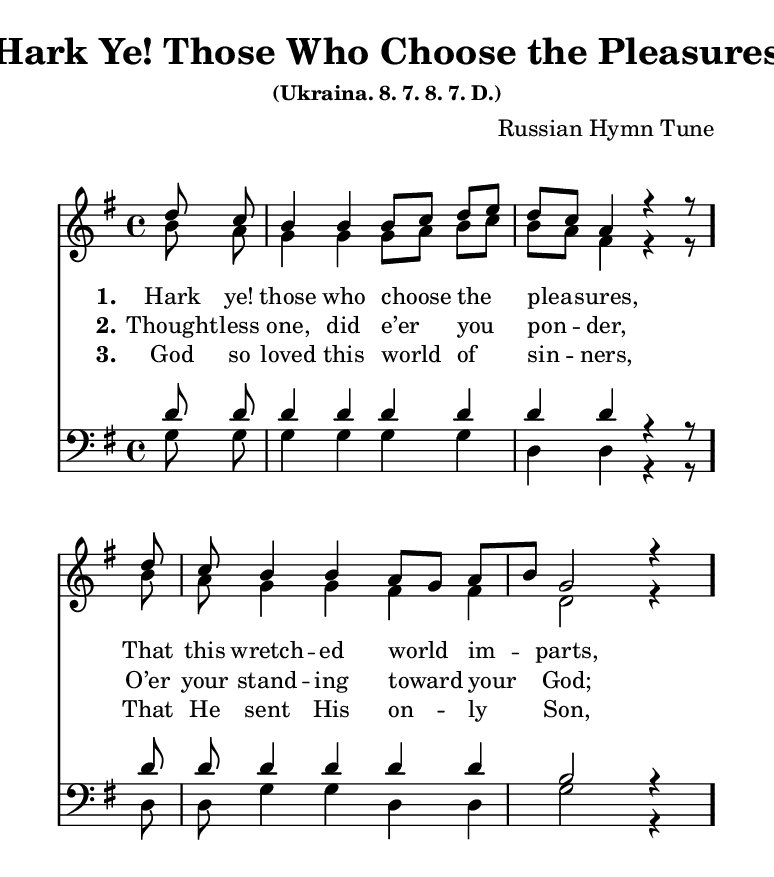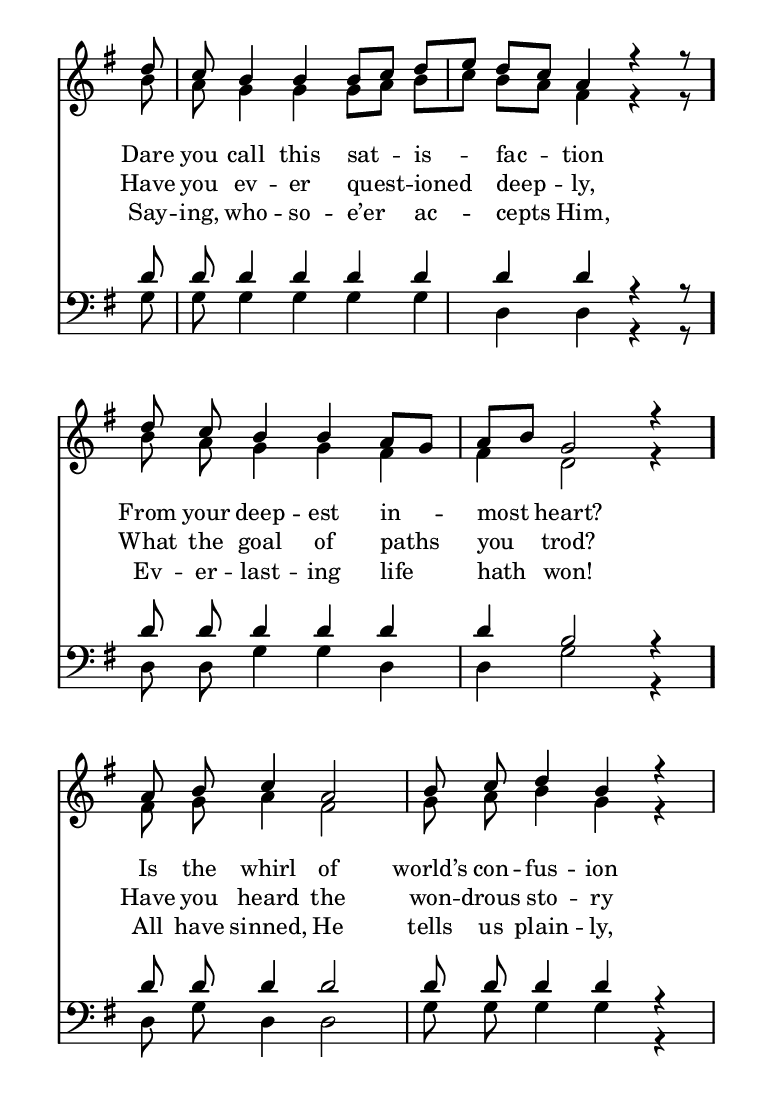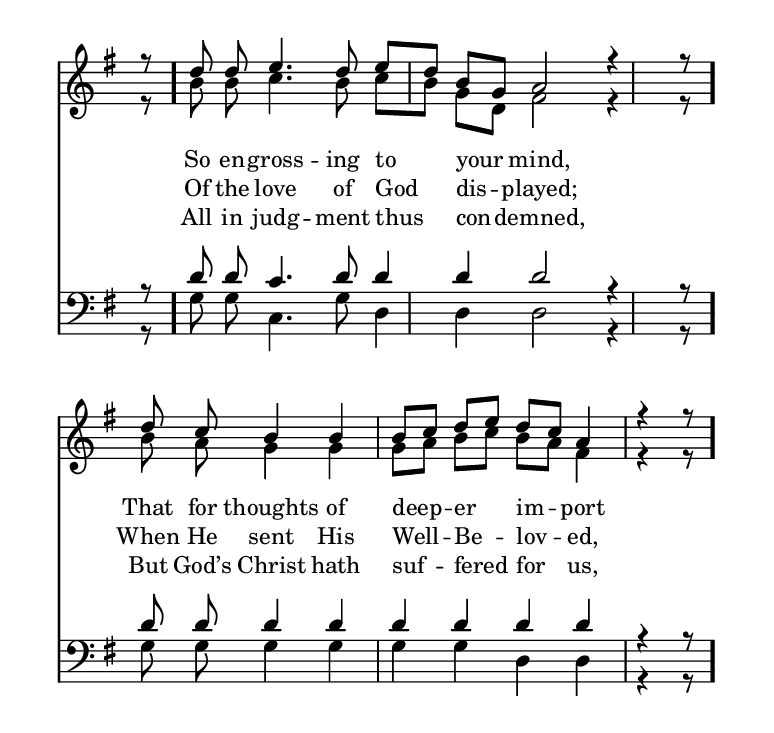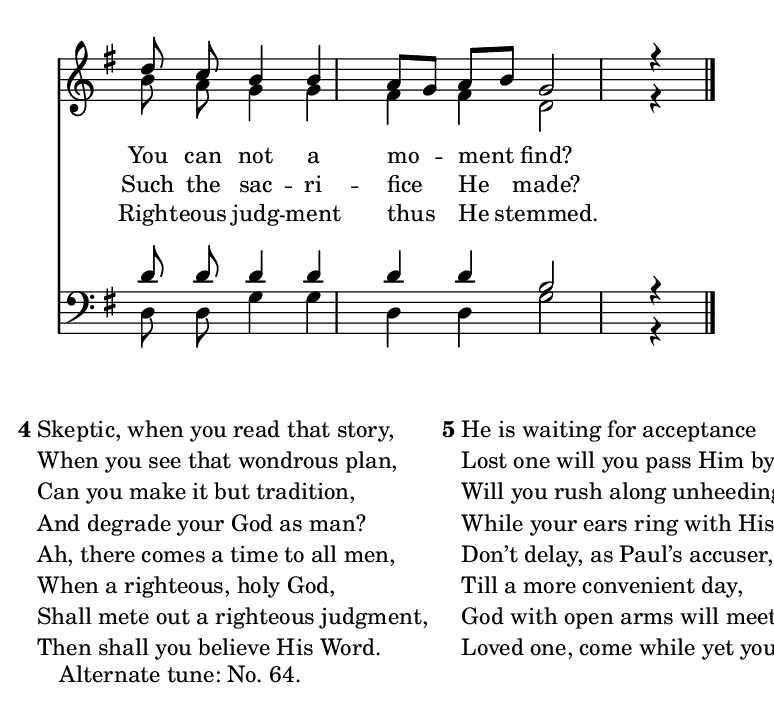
\include "common/global.ily"
\paper {
  \include "common/paper.ily"
  ragged-bottom = ##t
  ragged-last-bottom = ##t
  %systems-per-page = ##f
  %page-count = ##f
}

\header{
  title = "Hark Ye! Those Who Choose the Pleasures"
  subsubtitle = "(Ukraina. 8. 7. 8. 7. D.)"
  %meter = "8.7.8.7.D."
  %poet = ""
  composer = "Russian Hymn Tune"
  %copyright = ""
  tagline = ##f
}

% for fermata in MIDI
ta = { \tempo 4=80 }
tb = { \tempo 4=40 }

patternAA = { c8 c8 | c4 c4 c8[ c8] c8[ c8] | c8[ c8] c4 r4 }
patternAB = { c8 c8 | c4 c4 c4      c4      | c4      c4 r4 }

patternBA = { c8 c8 | c4 c4 c8[ c8] c8[ c8] | c2 c4 }
patternBB = { c8 c8 | c4 c4 c4      c4      | c2 c4 }

patternCA = { c8 c8 | c4 c2 c8 c8 | c4 c4 r4 }

patternDA = { c8 c8 | c4. c8 c8[ c8] c8[ c8] | c2 r4 }
patternDB = { c8 c8 | c4. c8 c4      c4      | c2 r4 }

global = {
  \include "common/overrides.ily"
  \override Staff.TimeSignature.style = #'()
  \time 4/4
  \override Score.MetronomeMark.transparent = ##t % hide all fermata changes too
  \ta
  \key g \major
  \partial 4
  \autoBeamOff
}

notesSoprano = {
\global
\relative c'' {

  \changePitch \patternAA { d c | b b b c d e | d c a r }
  \changePitch \patternBA { d c | b b a g a b | g r }
  \changePitch \patternAA { d' c | b b b c d e | d c a r }
  \changePitch \patternBA { d c | b b a g a b | g r }

  \changePitch \patternCA { a b | c a b c | d b r }
  \changePitch \patternDA { d d | e d e d b g | a r }
  \changePitch \patternAA { d c | b b b c d e | d c a r }
  \changePitch \patternBA { d c | b b a g a b | g r }

  \bar "|."

}
}

notesAlto = {
\global
\relative e'' {

  \changePitch \patternAA { b a | g g g a b c | b a fis r }
  \changePitch \patternBB { b a | g g fis fis | d r }
  \changePitch \patternAA { b' a | g g g a b c | b a fis r }
  \changePitch \patternBB { b a | g g fis fis | d r }

  \changePitch \patternCA { fis g | a fis g a | b g r }
  \changePitch \patternDA { b b | c b c b g d | fis r }
  \changePitch \patternAA { b a | g g g a b c | b a fis r }
  \changePitch \patternBB { b a | g g fis fis | d r }

}
}

notesTenor = {
\global
\relative a {

  \changePitch \patternAB { d d | d d d d | d d r }
  \changePitch \patternBB { d d | d d d d | b r }
  \changePitch \patternAB { d d | d d d d | d d r }
  \changePitch \patternBB { d d | d d d d | b r }

  \changePitch \patternCA { d d | d d d d | d d r }
  \changePitch \patternDB { d d | c d d d | d r }
  \changePitch \patternAB { d d | d d d d | d d r }
  \changePitch \patternBB { d d | d d d d | b r }

}
}

notesBass = {
\global
\relative f {

  \changePitch \patternAB { g g | g g g g | d d r }
  \changePitch \patternBB { d d | g g d d | g r }
  \changePitch \patternAB { g g | g g g g | d d r }
  \changePitch \patternBB { d d | g g d d | g r }

  \changePitch \patternCA { d g | d d g g | g g r }
  \changePitch \patternDB { g g | c, g' d d | d r }
  \changePitch \patternAB { g g | g g g g | d d r }
  \changePitch \patternBB { d d | g g d d | g r }

}
}

wordsA = \lyricmode {
\set stanza = "1."

Hark ye! those who choose the plea -- sures, \bar "."
That this wretch -- ed world im -- parts, \bar "." \break
Dare you call this sat -- is -- fac -- tion \bar "."
From your deep -- est in -- most heart? \bar "." \break
Is the whirl of world’s con -- fus -- ion \bar "."
So en -- gross -- ing to your mind, \bar "." \break
That for thoughts of deep -- er im -- port \bar "."
You can not a mo -- ment find? \bar "." \break

}

wordsB = \lyricmode {
\set stanza = "2."

Thought -- less one, did e’er you pon -- der,
O’er your stand -- ing toward your God;
Have you ev -- er quest -- ioned deep -- ly,
What the goal of paths you trod?
Have you heard the won -- drous sto -- ry
Of the love of God dis -- played;
When He sent His Well -- Be -- lov -- ed,
Such the sac -- ri -- fice He made?

}

wordsC = \lyricmode {
\set stanza = "3."

God so loved this world of sin -- ners,
That He sent His on -- ly Son,
Say -- ing, who -- so -- e’er ac -- cepts Him,
Ev -- er -- last -- ing life hath won!
All have sinned, He tells us plain -- ly,
All in judg -- ment thus con -- demned,
But God’s Christ hath suf -- fered for us,
Right -- eous judg -- ment thus He stemmed.

}

wordsD = \markuplist {

\line { Skeptic, when you read that story, }
\line { When you see that wondrous plan, }
\line { Can you make it but tradition, }
\line { And degrade your God as man? }
\line { Ah, there comes a time to all men, }
\line { When a righteous, holy God, }
\line { Shall mete out a righteous judgment, }
\line { Then shall you believe His Word. }

}

wordsE = \markuplist {

\line { He is waiting for acceptance }
\line { Lost one will you pass Him by, }
\line { Will you rush along unheeding, }
\line { While your ears ring with His cry? }
\line { Don’t delay, as Paul’s accuser, }
\line { Till a more convenient day, }
\line { God with open arms will meet you, }
\line { Loved one, come while yet you may. }

}

\score {
  \context ChoirStaff <<
    \context Staff = upper <<
      \set ChoirStaff.systemStartDelimiter = #'SystemStartBar
      \context Voice  = sopranos { \voiceOne << \notesSoprano >> }
      \context Voice  = altos { \voiceTwo << \notesAlto >> }
      \context Lyrics = one   \lyricsto sopranos \wordsA
      \context Lyrics = two   \lyricsto sopranos \wordsB
      \context Lyrics = three \lyricsto sopranos \wordsC
    >>
    \context Staff = men <<
      \clef bass
      \context Voice  = tenors { \voiceOne << \notesTenor >> }
      \context Voice  = basses { \voiceTwo << \notesBass >> }
    >>
  >>
  \layout {
    \include "common/layout.ily"
  }
  \midi{
    \include "common/midi.ily"
  }
}

\noPageBreak

\markup { \fill-line { %\column {
  \hspace #0.1
  \line{ \bold 4 \column { \wordsD } } %\combine \null \vspace #0.4
  \hspace #0.1
  \line{ \bold 5 \column { \wordsE } } %\combine \null \vspace #0.4
  \hspace #0.1
} } %}

\noPageBreak

\markup {
	\line { Alternate tune: No. 64. }
}

\version "2.18.0"  % necessary for upgrading to future LilyPond versions.

% vi:set et ts=2 sw=2 ai nocindent syntax=lilypond
